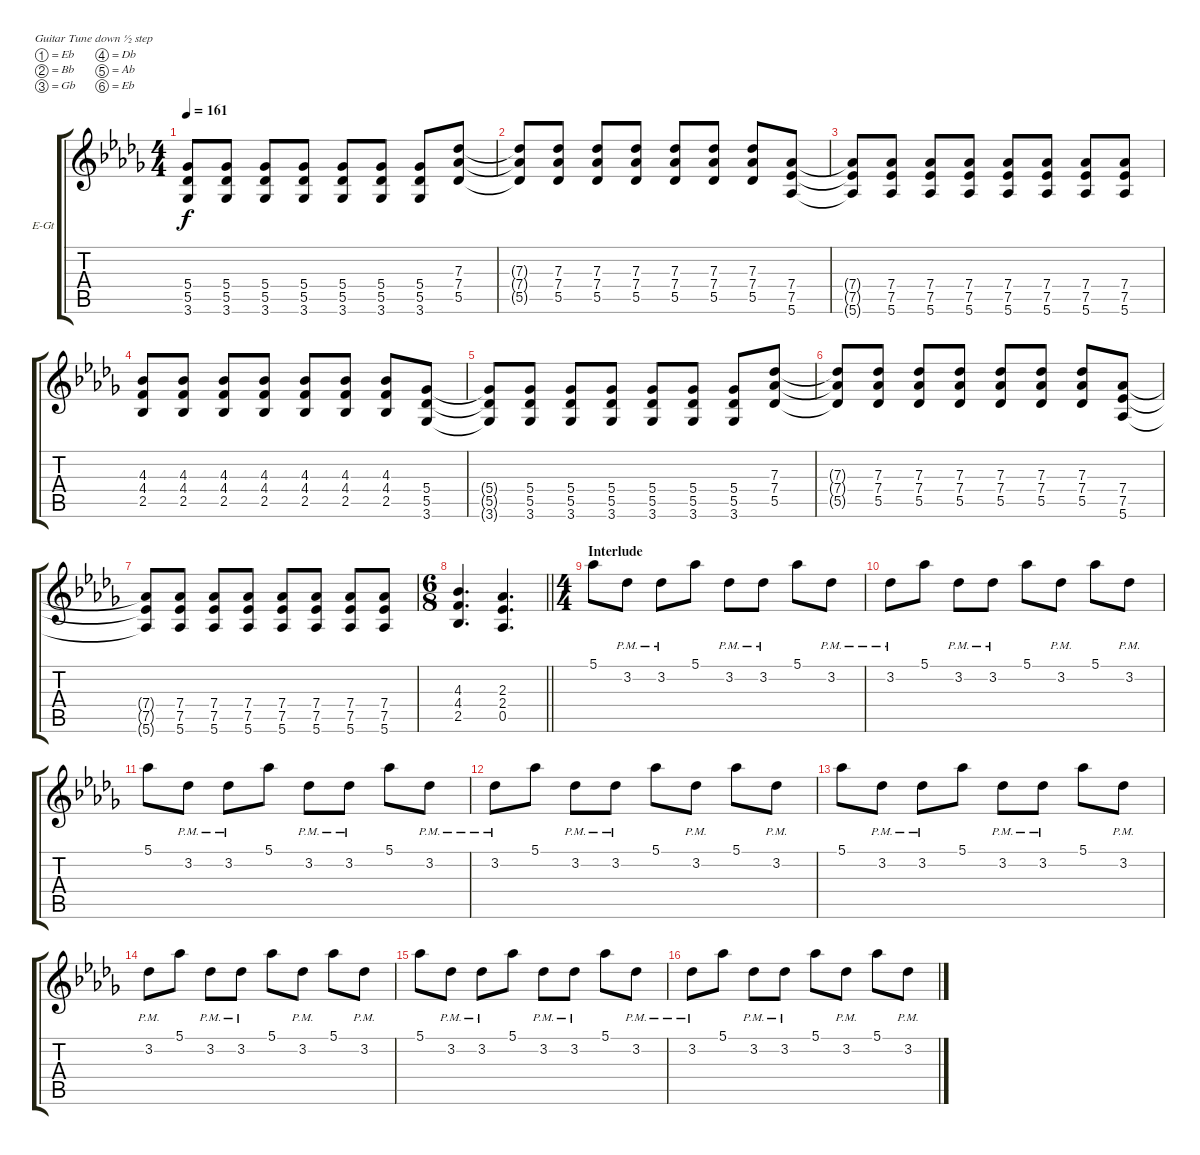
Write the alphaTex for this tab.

\bracketExtendMode groupsimilarinstruments
\firstSystemTrackNameOrientation horizontal
\otherSystemsTrackNameOrientation horizontal
\track ("Rhythm Guitar" "E-Gt") {instrument distortionguitar}
\staff {score tabs}
\tuning (Eb4 Bb3 Gb3 Db3 Ab2 Eb2)
\ts (4 4)
\tempo 161
\clef g2
\ks db
(5.4{t} 5.5{t} 3.6{t}).8{dy f} (5.4 5.5 3.6).8 (5.4 5.5 3.6).8 (5.4 5.5 3.6).8 (5.4 5.5 3.6).8 (5.4 5.5 3.6).8 (5.4 5.5 3.6).8 (7.3 7.4 5.5).8 |
(7.3{t} 7.4{t} 5.5{t}).8 (7.3 7.4 5.5).8 (7.3 7.4 5.5).8 (7.3 7.4 5.5).8 (7.3 7.4 5.5).8 (7.3 7.4 5.5).8 (7.3 7.4 5.5).8 (7.4 7.5 5.6).8 |
(7.4{t} 7.5{t} 5.6{t}).8 (7.4 7.5 5.6).8 (7.4 7.5 5.6).8 (7.4 7.5 5.6).8 (7.4 7.5 5.6).8 (7.4 7.5 5.6).8 (7.4 7.5 5.6).8 (7.4 7.5 5.6).8 |
(4.3 4.4 2.5).8 (4.3 4.4 2.5).8 (4.3 4.4 2.5).8 (4.3 4.4 2.5).8 (4.3 4.4 2.5).8 (4.3 4.4 2.5).8 (4.3 4.4 2.5).8 (5.4 5.5 3.6).8 |
(5.4{t} 5.5{t} 3.6{t}).8 (5.4 5.5 3.6).8 (5.4 5.5 3.6).8 (5.4 5.5 3.6).8 (5.4 5.5 3.6).8 (5.4 5.5 3.6).8 (5.4 5.5 3.6).8 (7.3 7.4 5.5).8 |
(7.3{t} 7.4{t} 5.5{t}).8 (7.3 7.4 5.5).8 (7.3 7.4 5.5).8 (7.3 7.4 5.5).8 (7.3 7.4 5.5).8 (7.3 7.4 5.5).8 (7.3 7.4 5.5).8 (7.4 7.5 5.6).8 |
(7.4{t} 7.5{t} 5.6{t}).8 (7.4 7.5 5.6).8 (7.4 7.5 5.6).8 (7.4 7.5 5.6).8 (7.4 7.5 5.6).8 (7.4 7.5 5.6).8 (7.4 7.5 5.6).8 (7.4 7.5 5.6).8 |
\ts (6 8)
\beaming (8 2 2 2 2)
\barLineRight lightlight
(4.3 4.4 2.5).4{d} (2.3 2.4 0.5).4{d} |
\ts (4 4)
\beaming (8 2 2 2 2)
\section ("" "Interlude")
5.1.8 3.2{pm}.8 3.2{pm}.8 5.1.8 3.2{pm}.8 3.2{pm}.8 5.1.8 3.2{pm}.8 |
3.2{pm}.8 5.1.8 3.2{pm}.8 3.2{pm}.8 5.1.8 3.2{pm}.8 5.1.8 3.2{pm}.8 |
5.1.8 3.2{pm}.8 3.2{pm}.8 5.1.8 3.2{pm}.8 3.2{pm}.8 5.1.8 3.2{pm}.8 |
3.2{pm}.8 5.1.8 3.2{pm}.8 3.2{pm}.8 5.1.8 3.2{pm}.8 5.1.8 3.2{pm}.8 |
5.1.8 3.2{pm}.8 3.2{pm}.8 5.1.8 3.2{pm}.8 3.2{pm}.8 5.1.8 3.2{pm}.8 |
3.2{pm}.8 5.1.8 3.2{pm}.8 3.2{pm}.8 5.1.8 3.2{pm}.8 5.1.8 3.2{pm}.8 |
5.1.8 3.2{pm}.8 3.2{pm}.8 5.1.8 3.2{pm}.8 3.2{pm}.8 5.1.8 3.2{pm}.8 |
3.2{pm}.8 5.1.8 3.2{pm}.8 3.2{pm}.8 5.1.8 3.2{pm}.8 5.1.8 3.2{pm}.8
